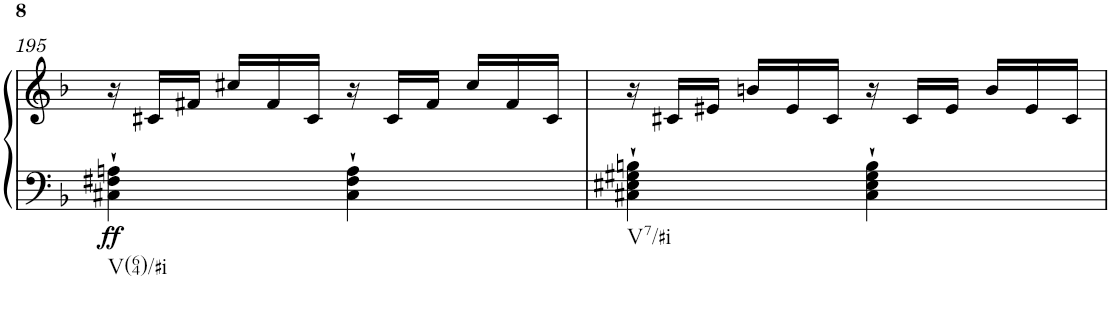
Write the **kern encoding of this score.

**kern	**kern	**dynam
*part1	*part1	*part1
*staff2	*staff1	*staff1/2
*I"Harpsichord	*	*
*I'Hch.	*	*
!!LO:PB:g=z
*clefF4	*clefG2	*
*k[b-]	*k[b-]	*
*F:	*F:	*
*M2/4	*M2/4	*
*	*Xtuplet	*
=195	=195	=195
!LO:TX:b:t=V(64)/#i	!	!
!	!	!LO:DY:b=2
4C#X\` 4F#X\` 4An\`	24r	ff
.	24c#X/LL	.
.	24f#X/JJ	.
.	24cc#X/LL	.
.	24f#/	.
.	24c#/JJ	.
4C#\` 4F#\` 4A\`	24r	.
.	24c#/LL	.
.	24f#/JJ	.
.	24cc#/LL	.
.	24f#/	.
.	24c#/JJ	.
=196	=196	=196
!LO:TX:b:t=V7/#i	!	!
4C#X\` 4E#X\` 4G#X\` 4Bn\`	24r	.
.	24c#X/LL	.
.	24e#X/JJ	.
.	24bn/LL	.
.	24e#/	.
.	24c#/JJ	.
4C#\` 4E#\` 4G#\` 4B\`	24r	.
.	24c#/LL	.
.	24e#/JJ	.
.	24b/LL	.
.	24e#/	.
.	24c#/JJ	.
=	=	=
*-	*-	*-
